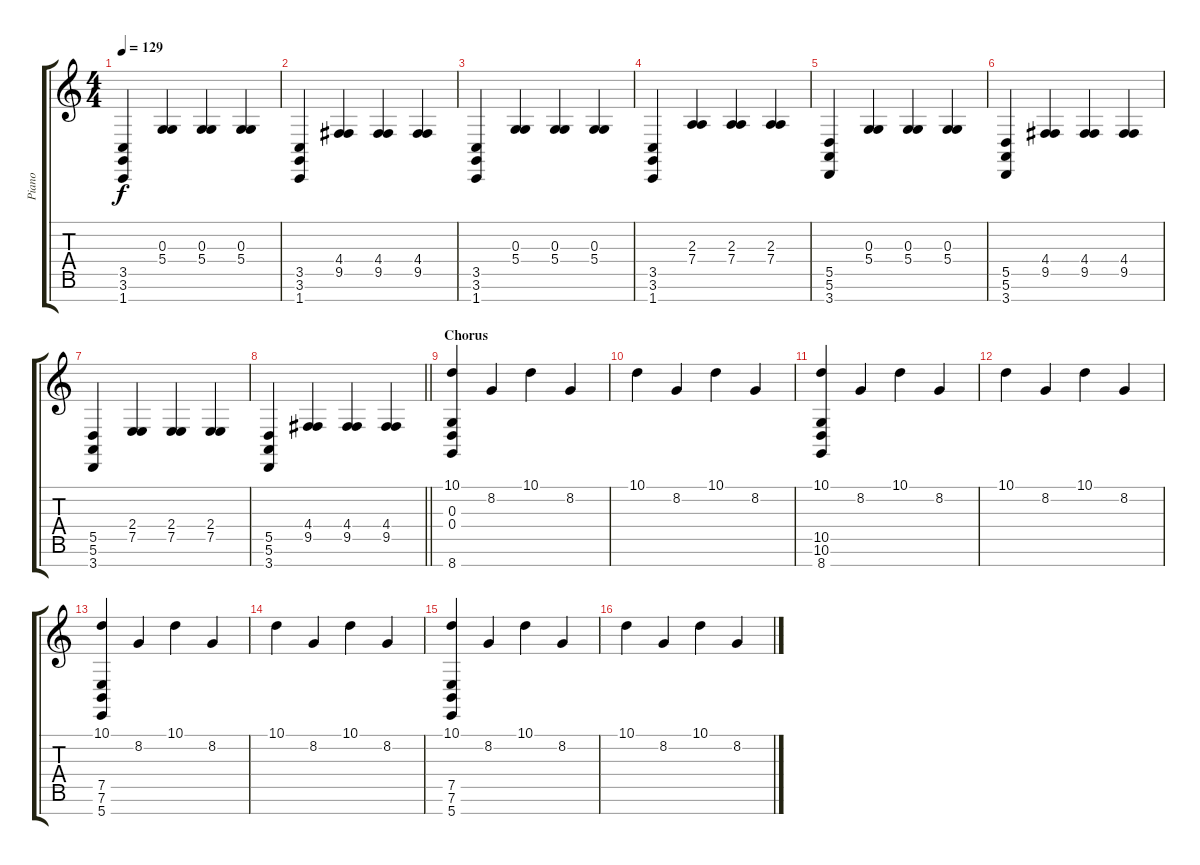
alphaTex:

\track ("Piano" "Piano") {instrument acousticgrandpiano bank 2}
\staff {score tabs}
\tuning (E4 B3 G3 D3 A2 E2 B1) {hide}
\ts (4 4)
\tempo 129
\clef g2
\ks c
(3.5 3.6 1.7).4{dy f} (0.3 5.4).4 (0.3 5.4).4 (0.3 5.4).4 |
(3.5 3.6 1.7).4 (4.4 9.5).4 (4.4 9.5).4 (4.4 9.5).4 |
(3.5 3.6 1.7).4 (0.3 5.4).4 (0.3 5.4).4 (0.3 5.4).4 |
(3.5 3.6 1.7).4 (2.3 7.4).4 (2.3 7.4).4 (2.3 7.4).4 |
(5.5 5.6 3.7).4 (0.3 5.4).4 (0.3 5.4).4 (0.3 5.4).4 |
(5.5 5.6 3.7).4 (4.4 9.5).4 (4.4 9.5).4 (4.4 9.5).4 |
(5.5 5.6 3.7).4 (2.4 7.5).4 (2.4 7.5).4 (2.4 7.5).4 |
\barLineRight lightlight
(5.5 5.6 3.7).4 (4.4 9.5).4 (4.4 9.5).4 (4.4 9.5).4 |
\section ("" "Chorus")
(10.1 0.3 0.4 8.7).4{volume 8} 8.2.4 10.1.4 8.2.4 |
10.1.4 8.2.4 10.1.4 8.2.4 |
(10.1 10.5 10.6 8.7).4 8.2.4 10.1.4 8.2.4 |
10.1.4 8.2.4 10.1.4 8.2.4 |
(10.1 7.5 7.6 5.7).4 8.2.4 10.1.4 8.2.4 |
10.1.4 8.2.4 10.1.4 8.2.4 |
(10.1 7.5 7.6 5.7).4 8.2.4 10.1.4 8.2.4 |
10.1.4 8.2.4 10.1.4 8.2.4
